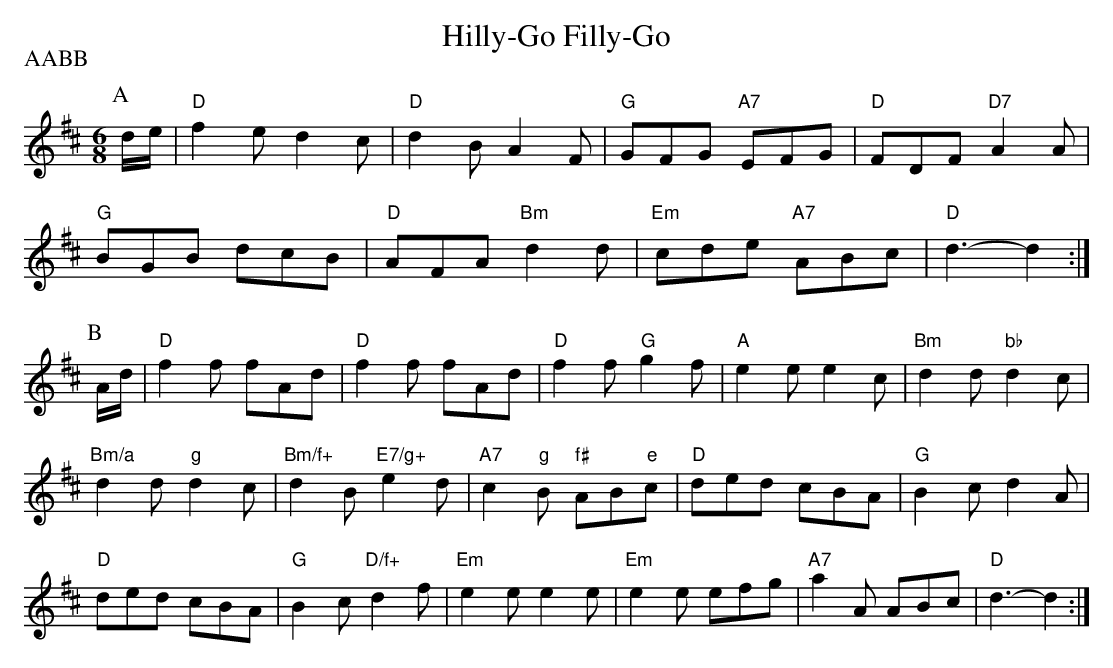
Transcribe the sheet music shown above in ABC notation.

X:1
T:Hilly-Go Filly-Go
P:AABB
M:6/8
K:D
P:A
d/2e/2|"D"f2e d2c|"D"d2B A2F|"G"GFG "A7"EFG|"D"FDF "D7"A2A|
"G"BGB dcB|"D"AFA "Bm"d2d|"Em"cde "A7"ABc|"D"d3 -d2:|
P:B
A/2d/2|"D"f2f fAd|"D"f2f fAd|"D"f2f "G"g2f|"A"e2e e2c|"Bm"d2d "bb"d2c|
"Bm/a"d2d "g"d2c|"Bm/f+"d2B "E7/g+"e2d|"A7"c2"g"B "f#"AB"e"c|"D"ded cBA|\
"G"B2c d2A|
"D"ded cBA|"G"B2c "D/f+"d2f|"Em"e2e e2e|"Em"e2e efg|"A7"a2A ABc|"D"d3 -d2:|
